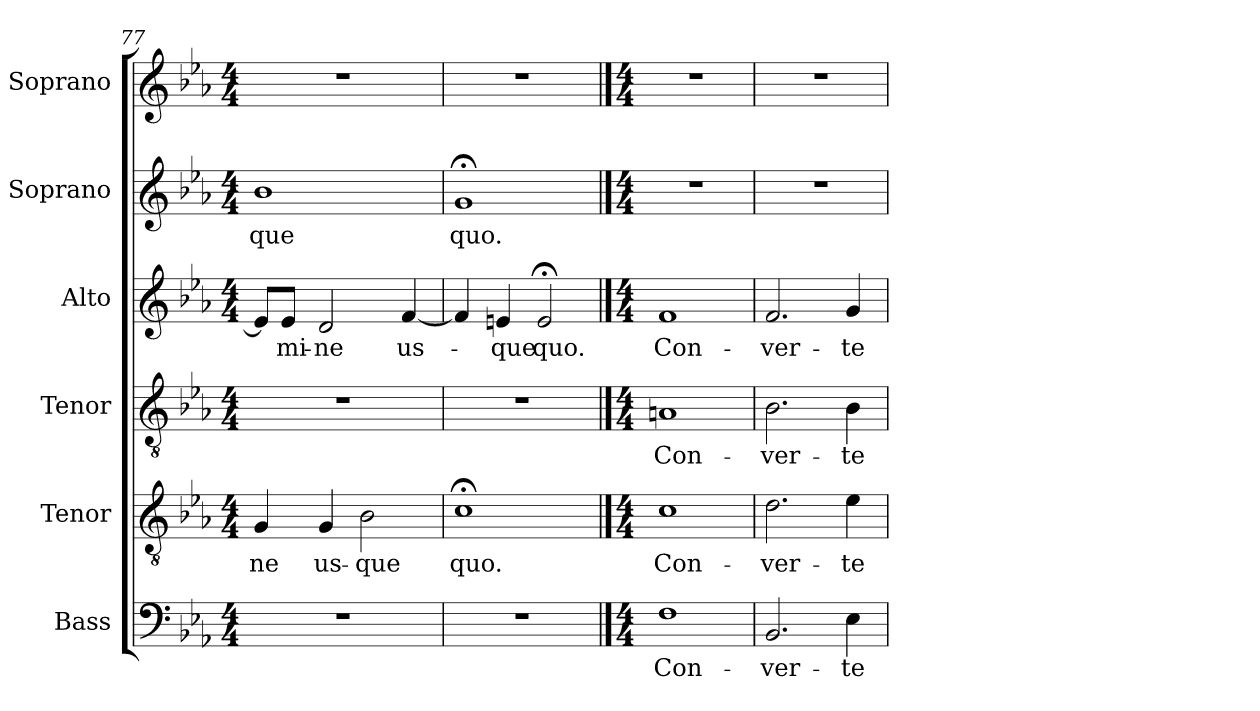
**kern	**text	**kern	**text	**kern	**text	**kern	**text	**kern	**text	**kern
*part6	*part6	*part5	*part5	*part4	*part4	*part3	*part3	*part2	*part2	*part1
*staff6	*staff6	*staff5	*staff5	*staff4	*staff4	*staff3	*staff3	*staff2	*staff2	*staff1
*I"Bass	*	*I"Tenor	*	*I"Tenor	*	*I"Alto	*	*I"Soprano	*	*I"Soprano
*I'B	*	*I'T	*	*I'T	*	*I'A	*	*I'S	*	*I'S
*clefF4	*	*clefGv2	*	*clefGv2	*	*clefG2	*	*clefG2	*	*clefG2
*	*	*ITrd7c12	*	*ITrd7c12	*	*	*	*	*	*
*k[b-e-a-]	*	*k[b-e-a-]	*	*k[b-e-a-]	*	*k[b-e-a-]	*	*k[b-e-a-]	*	*k[b-e-a-]
*E-:	*	*E-:	*	*E-:	*	*E-:	*	*E-:	*	*E-:
*M4/4	*	*M4/4	*	*M4/4	*	*M4/4	*	*M4/4	*	*M4/4
=77	=77	=77	=77	=77	=77	=77	=77	=77	=77	=77
!	!	!	!LO:LY:b:color=#000000	!	!	!	!	!	!	!
!	!	!	!	!	!	!	!	!	!LO:LY:b:color=#000000	!
1r	.	4GGi/	-ne	1r	.	8e-i/L]	.	1b-i	-que	1r
!	!	!	!	!	!	!	!LO:LY:b:color=#000000	!	!	!
.	.	.	.	.	.	8e-i/J	-mi-	.	.	.
!	!	!	!LO:LY:b:color=#000000	!	!	!	!	!	!	!
!	!	!	!	!	!	!	!LO:LY:b:color=#000000	!	!	!
.	.	4GGi/	us-	.	.	2di/	-ne	.	.	.
!	!	!	!LO:LY:b:color=#000000	!	!	!	!	!	!	!
.	.	2BB-i\	-que	.	.	.	.	.	.	.
!	!	!	!	!	!	!	!LO:LY:b:color=#000000	!	!	!
.	.	.	.	.	.	[4fi/	us-	.	.	.
=78	=78	=78	=78	=78	=78	=78	=78	=78	=78	=78
!	!	!	!LO:LY:b:color=#000000	!	!	!	!	!	!	!
!	!	!	!	!	!	!	!	!	!LO:LY:b:color=#000000	!
1r	.	1C;i	quo.	1r	.	4fi/]	.	1g;i	quo.	1r
!	!	!	!	!	!	!	!LO:LY:b:color=#000000	!	!	!
.	.	.	.	.	.	4eni/	-que	.	.	.
!	!	!	!	!	!	!	!LO:LY:b:color=#000000	!	!	!
.	.	.	.	.	.	2e;i/	quo.	.	.	.
!!LO:PB:g=z
==79	==79	==79	==79	==79	==79	==79	==79	==79	==79	==79
*M4/4	*	*M4/4	*	*M4/4	*	*M4/4	*	*M4/4	*	*M4/4
!	!LO:LY:b:color=#000000	!	!	!	!	!	!	!	!	!
!	!	!	!LO:LY:b:color=#000000	!	!	!	!	!	!	!
!	!	!	!	!	!LO:LY:b:color=#000000	!	!	!	!	!
!	!	!	!	!	!	!	!LO:LY:b:color=#000000	!	!	!
1Fi	Con-	1Ci	Con-	1AAni	Con-	1fi	Con-	1r	.	1r
=80	=80	=80	=80	=80	=80	=80	=80	=80	=80	=80
!	!LO:LY:b:color=#000000	!	!	!	!	!	!	!	!	!
!	!	!	!LO:LY:b:color=#000000	!	!	!	!	!	!	!
!	!	!	!	!	!LO:LY:b:color=#000000	!	!	!	!	!
!	!	!	!	!	!	!	!LO:LY:b:color=#000000	!	!	!
2.BB-i/	-ver-	2.Di\	-ver-	2.BB-i\	-ver-	2.fi/	-ver-	1r	.	1r
!	!LO:LY:b:color=#000000	!	!	!	!	!	!	!	!	!
!	!	!	!LO:LY:b:color=#000000	!	!	!	!	!	!	!
!	!	!	!	!	!LO:LY:b:color=#000000	!	!	!	!	!
!	!	!	!	!	!	!	!LO:LY:b:color=#000000	!	!	!
4E-i\	-te-	4E-i\	-te-	4BB-i\	-te-	4gi/	-te-	.	.	.
=	=	=	=	=	=	=	=	=	=	=
*-	*-	*-	*-	*-	*-	*-	*-	*-	*-	*-
